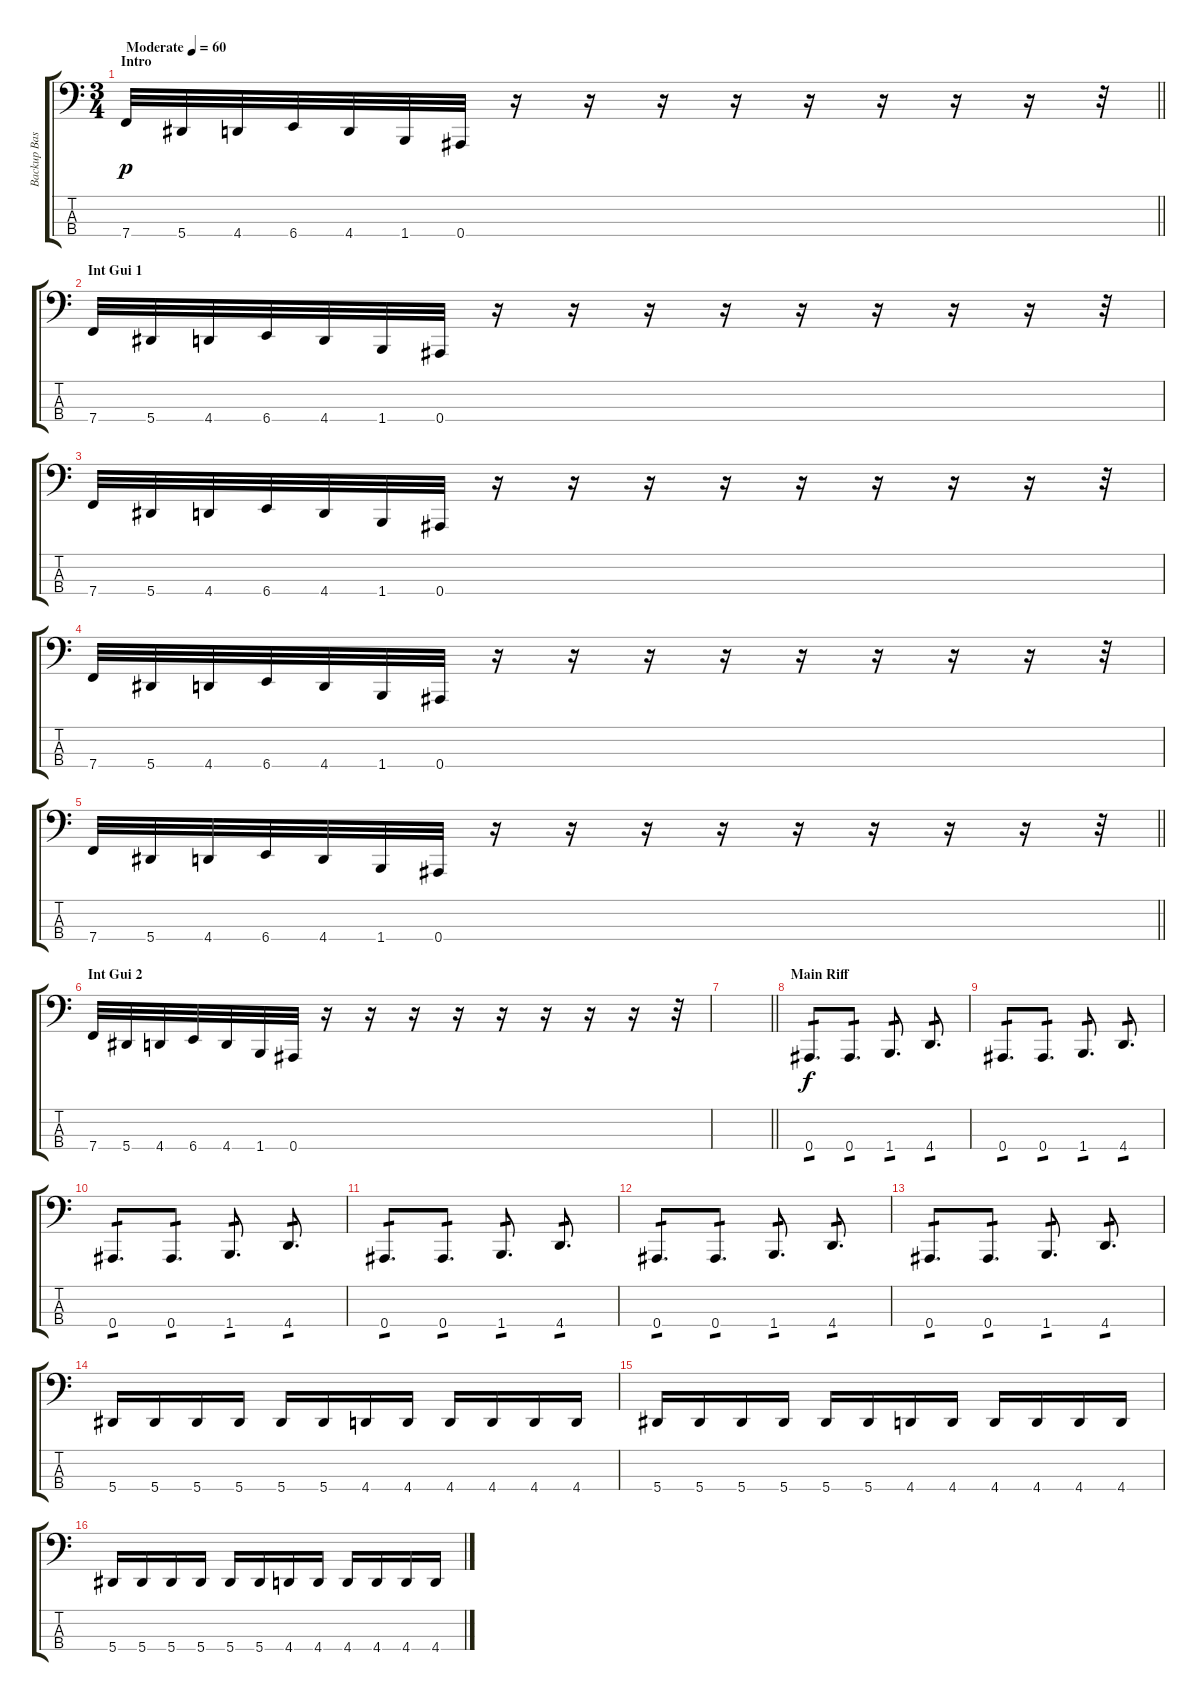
\track ("Backup Bass" "Backup Bas") {instrument distortionguitar}
\staff {score tabs}
\tuning (Eb2 Bb1 F1 Bb0) {hide}
\ts (3 4)
\section ("" "Intro")
\tempo (60 "Moderate")
\clef f4
\barLineRight lightlight
\ks c
7.4.32{dy p instrument distortionguitar} 5.4.32 4.4.32 6.4.32 4.4.32 1.4.32 0.4.32 r.16 r.16 r.16 r.16 r.16 r.16 r.16 r.16 r.32 |
\section ("" "Int Gui 1")
7.4.32 5.4.32 4.4.32 6.4.32 4.4.32 1.4.32 0.4.32 r.16 r.16 r.16 r.16 r.16 r.16 r.16 r.16 r.32 |
7.4.32 5.4.32 4.4.32 6.4.32 4.4.32 1.4.32 0.4.32 r.16 r.16 r.16 r.16 r.16 r.16 r.16 r.16 r.32 |
7.4.32 5.4.32 4.4.32 6.4.32 4.4.32 1.4.32 0.4.32 r.16 r.16 r.16 r.16 r.16 r.16 r.16 r.16 r.32 |
\barLineRight lightlight
7.4.32 5.4.32 4.4.32 6.4.32 4.4.32 1.4.32 0.4.32 r.16 r.16 r.16 r.16 r.16 r.16 r.16 r.16 r.32 |
\section ("" "Int Gui 2")
7.4.32 5.4.32 4.4.32 6.4.32 4.4.32 1.4.32 0.4.32 r.16 r.16 r.16 r.16 r.16 r.16 r.16 r.16 r.32 |
\barLineRight lightlight
|
\section ("" "Main Riff")
0.4.8{d tp 1 dy f} 0.4.8{d tp 1} 1.4.8{d tp 1} 4.4.8{d tp 1} |
0.4.8{d tp 1} 0.4.8{d tp 1} 1.4.8{d tp 1} 4.4.8{d tp 1} |
0.4.8{d tp 1} 0.4.8{d tp 1} 1.4.8{d tp 1} 4.4.8{d tp 1} |
0.4.8{d tp 1} 0.4.8{d tp 1} 1.4.8{d tp 1} 4.4.8{d tp 1} |
0.4.8{d tp 1} 0.4.8{d tp 1} 1.4.8{d tp 1} 4.4.8{d tp 1} |
0.4.8{d tp 1} 0.4.8{d tp 1} 1.4.8{d tp 1} 4.4.8{d tp 1} |
5.4.16 5.4.16 5.4.16 5.4.16 5.4.16 5.4.16 4.4.16 4.4.16 4.4.16 4.4.16 4.4.16 4.4.16 |
5.4.16 5.4.16 5.4.16 5.4.16 5.4.16 5.4.16 4.4.16 4.4.16 4.4.16 4.4.16 4.4.16 4.4.16 |
5.4.16 5.4.16 5.4.16 5.4.16 5.4.16 5.4.16 4.4.16 4.4.16 4.4.16 4.4.16 4.4.16 4.4.16
